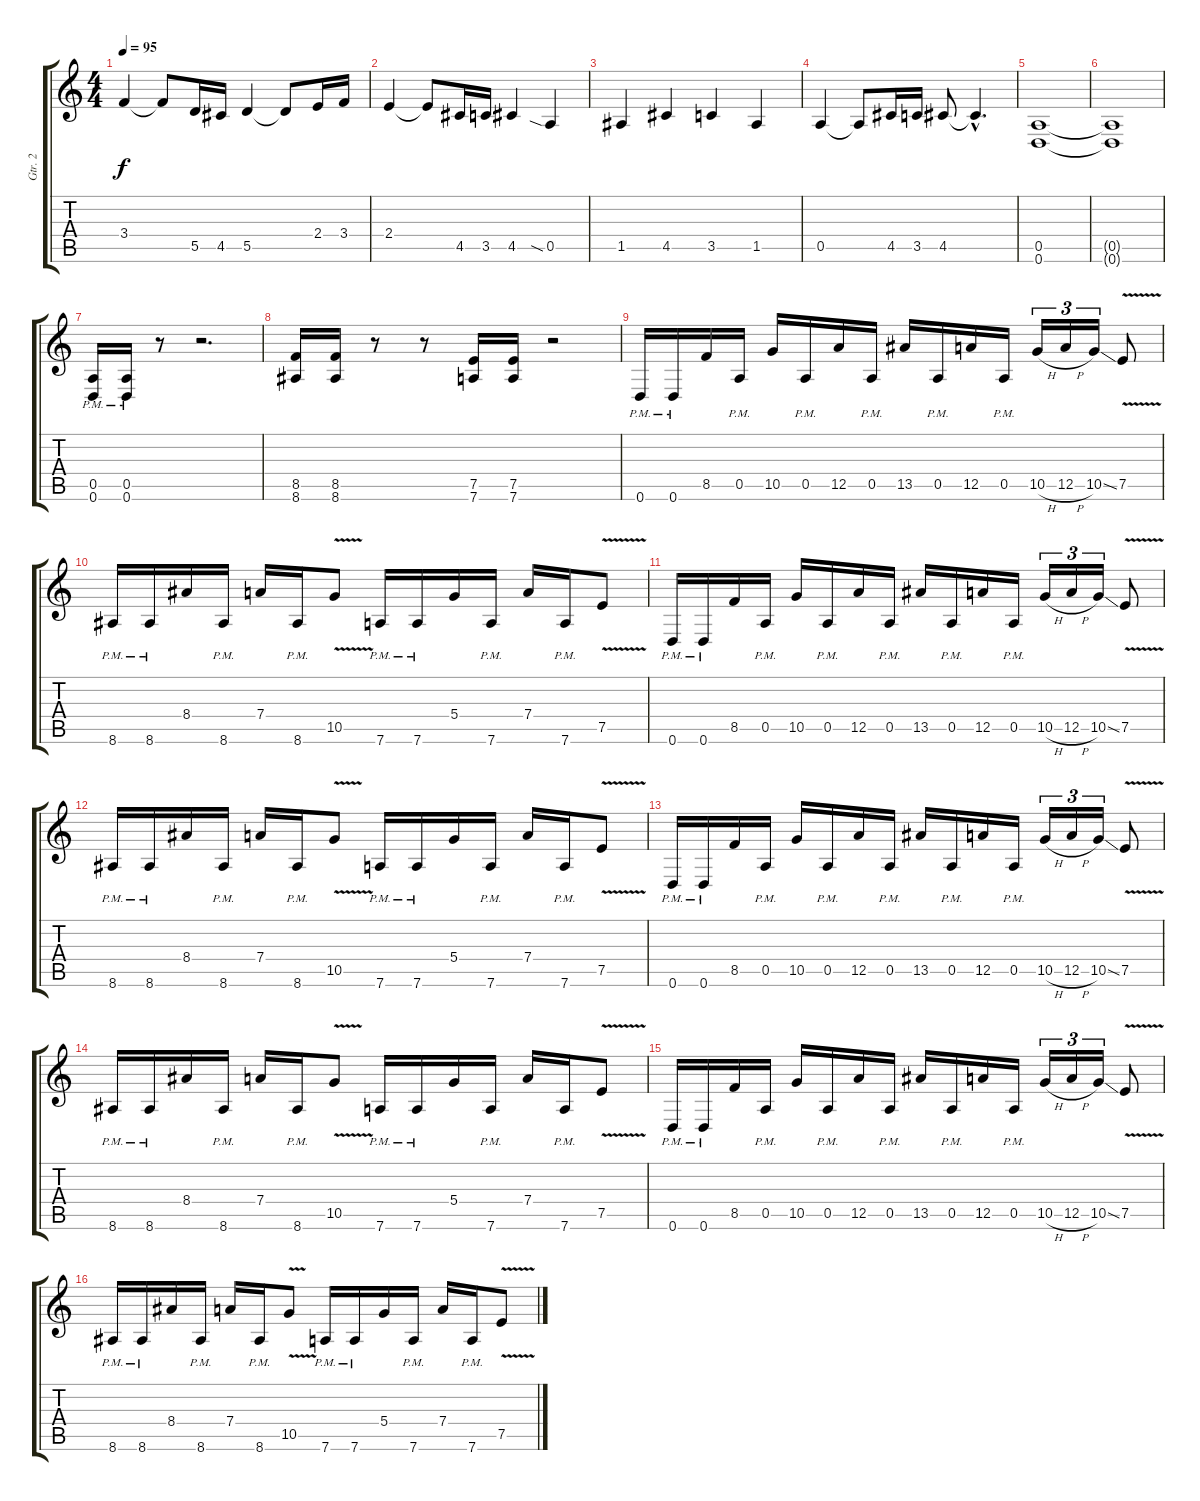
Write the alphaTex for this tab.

\track ("Gtr. 2" "Gtr. 2") {instrument distortionguitar}
\staff {score tabs}
\tuning (E4 B3 G3 D3 A2 D2) {hide}
\ts (4 4)
\tempo 95
\clef g2
\ks c
3.4.4{dy f} 3.4{t}.8 5.5.16 4.5.16 5.5.4 5.5{t}.8 2.4.16 3.4.16 |
2.4.4 2.4{t}.8 4.5.16 3.5.16 4.5.4 0.5{sia}.4 |
1.5.4 4.5.4 3.5.4 1.5.4 |
0.5.4 0.5{t}.8 4.5.16 3.5.16 4.5.8 4.5{hac t}.4{d} |
(0.5 0.6).1 |
(0.5{t} 0.6{t}).1 |
(0.5{pm} 0.6{pm}).16 (0.5{pm} 0.6{pm}).16 r.8 r.2{d} |
(8.5 8.6).16 (8.5 8.6).16 r.8 r.8 (7.5 7.6).16 (7.5 7.6).16 r.2 |
0.6{pm}.16 0.6{pm}.16 8.5.16 0.5{pm}.16 10.5.16 0.5{pm}.16 12.5.16 0.5{pm}.16 13.5.16 0.5{pm}.16 12.5.16 0.5{pm}.16 10.5{h}.16{tu (3 2)} 12.5{h}.16{tu (3 2)} 10.5{ss}.16{tu (3 2)} 7.5{v}.8 |
8.6{pm}.16 8.6{pm}.16 8.4.16 8.6{pm}.16 7.4.16 8.6{pm}.16 10.5{v}.8 7.6{pm}.16 7.6{pm}.16 5.4.16 7.6{pm}.16 7.4.16 7.6{pm}.16 7.5{v}.8 |
0.6{pm}.16 0.6{pm}.16 8.5.16 0.5{pm}.16 10.5.16 0.5{pm}.16 12.5.16 0.5{pm}.16 13.5.16 0.5{pm}.16 12.5.16 0.5{pm}.16 10.5{h}.16{tu (3 2)} 12.5{h}.16{tu (3 2)} 10.5{ss}.16{tu (3 2)} 7.5{v}.8 |
8.6{pm}.16 8.6{pm}.16 8.4.16 8.6{pm}.16 7.4.16 8.6{pm}.16 10.5{v}.8 7.6{pm}.16 7.6{pm}.16 5.4.16 7.6{pm}.16 7.4.16 7.6{pm}.16 7.5{v}.8 |
0.6{pm}.16 0.6{pm}.16 8.5.16 0.5{pm}.16 10.5.16 0.5{pm}.16 12.5.16 0.5{pm}.16 13.5.16 0.5{pm}.16 12.5.16 0.5{pm}.16 10.5{h}.16{tu (3 2)} 12.5{h}.16{tu (3 2)} 10.5{ss}.16{tu (3 2)} 7.5{v}.8 |
8.6{pm}.16 8.6{pm}.16 8.4.16 8.6{pm}.16 7.4.16 8.6{pm}.16 10.5{v}.8 7.6{pm}.16 7.6{pm}.16 5.4.16 7.6{pm}.16 7.4.16 7.6{pm}.16 7.5{v}.8 |
0.6{pm}.16 0.6{pm}.16 8.5.16 0.5{pm}.16 10.5.16 0.5{pm}.16 12.5.16 0.5{pm}.16 13.5.16 0.5{pm}.16 12.5.16 0.5{pm}.16 10.5{h}.16{tu (3 2)} 12.5{h}.16{tu (3 2)} 10.5{ss}.16{tu (3 2)} 7.5{v}.8 |
8.6{pm}.16 8.6{pm}.16 8.4.16 8.6{pm}.16 7.4.16 8.6{pm}.16 10.5{v}.8 7.6{pm}.16 7.6{pm}.16 5.4.16 7.6{pm}.16 7.4.16 7.6{pm}.16 7.5{v}.8
